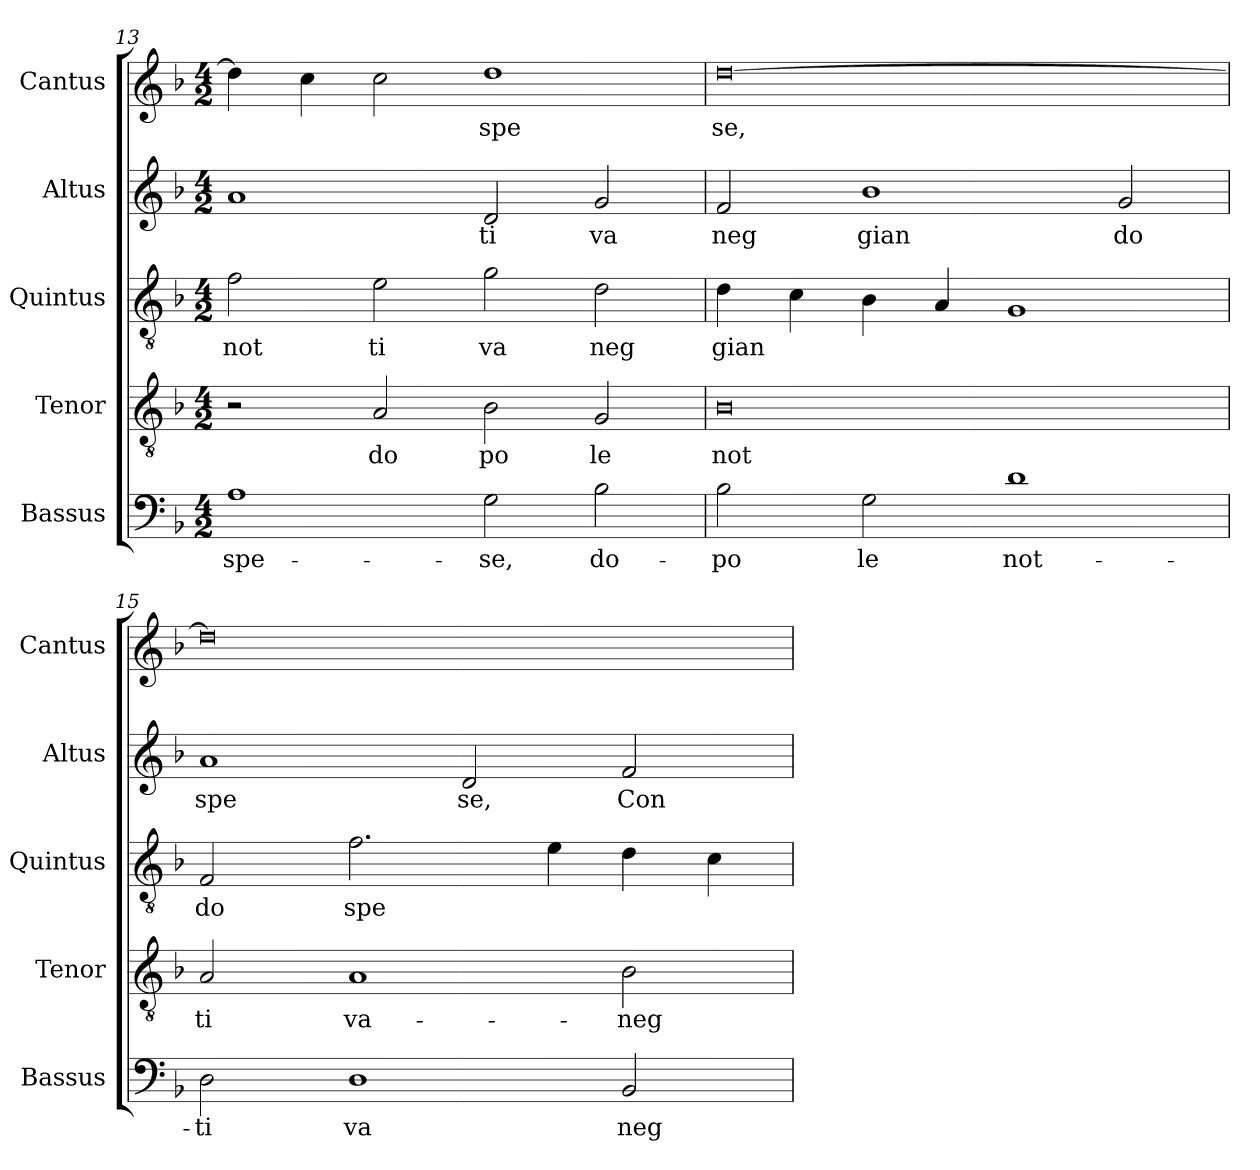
**kern	**text	**kern	**text	**kern	**text	**kern	**text	**kern	**text
*part5	*part5	*part4	*part4	*part3	*part3	*part2	*part2	*part1	*part1
*staff5	*staff5	*staff4	*staff4	*staff3	*staff3	*staff2	*staff2	*staff1	*staff1
*I"Bassus	*	*I"Tenor	*	*I"Quintus	*	*I"Altus	*	*I"Cantus	*
*I'Bassus	*	*I'Tenor	*	*I'Quintus	*	*I'Altus	*	*I'Cantus	*
*clefF4	*	*clefGv2	*	*clefGv2	*	*clefG2	*	*clefG2	*
*k[b-]	*	*k[b-]	*	*k[b-]	*	*k[b-]	*	*k[b-]	*
*F:	*	*F:	*	*F:	*	*F:	*	*F:	*
*M4/2	*	*M4/2	*	*M4/2	*	*M4/2	*	*M4/2	*
=13	=13	=13	=13	=13	=13	=13	=13	=13	=13
!	!LO:LY:b:cj	!	!	!	!LO:LY:b:cj	!	!	!	!
1A	spe-	2r	.	2f\	not	1a	.	4dd\]	.
.	.	.	.	.	.	.	.	4cc\	.
!	!	!	!LO:LY:b:cj	!	!LO:LY:b:cj	!	!	!	!
.	.	2A/	do	2e\	ti	.	.	2cc\	.
!	!LO:LY:b:cj	!	!LO:LY:b:cj	!	!LO:LY:b:cj	!	!LO:LY:b:cj	!	!LO:LY:b:cj
2G\	-se,	2B-\	po	2g\	va	2d/	ti	1dd	spe
!	!LO:LY:b:cj	!	!LO:LY:b:cj	!	!LO:LY:b:cj	!	!LO:LY:b:cj	!	!
2B-\	do-	2G/	le	2d\	neg	2g/	va	.	.
=14	=14	=14	=14	=14	=14	=14	=14	=14	=14
!	!LO:LY:b:cj	!	!LO:LY:b:cj	!	!LO:LY:b	!	!LO:LY:b:cj	!	!LO:LY:b:cj
2B-\	-po	0B-	not	4d\	gian	2f/	neg	[>0dd	se,
.	.	.	.	4c\	.	.	.	.	.
!	!LO:LY:b:cj	!	!	!	!	!	!LO:LY:b:cj	!	!
2G\	le	.	.	4B-\	.	1b-	gian	.	.
.	.	.	.	4A/	.	.	.	.	.
!	!LO:LY:b:cj	!	!	!	!	!	!	!	!
1d	not-	.	.	1G	.	.	.	.	.
!	!	!	!	!	!	!	!LO:LY:b:cj	!	!
.	.	.	.	.	.	2g/	do	.	.
!!LO:LB:g=z
=15	=15	=15	=15	=15	=15	=15	=15	=15	=15
!	!LO:LY:b:cj	!	!LO:LY:b:cj	!	!LO:LY:b:cj	!	!LO:LY:b:cj	!	!
*	*	*	*	*	*	*	*	*^	*
2D\	-ti	2A/	ti	2F/	do	1a	spe	0dd]	8...ryy	.
.	.	.	.	.	.	.	.	.	1ryy	.
!	!LO:LY:b:cj	!	!LO:LY:b:cj	!	!LO:LY:b	!	!	!	!	!
1D	va	1A	va-	2.f\	spe	.	.	.	.	.
!	!	!	!	!	!	!	!LO:LY:b:cj	!	!	!
.	.	.	.	.	.	2d/	se,	.	.	.
.	.	.	.	.	.	.	.	.	2ryy	.
.	.	.	.	4e\	.	.	.	.	.	.
!	!LO:LY:b:cj	!	!LO:LY:b:cj	!	!	!	!LO:LY:b:cj	!	!	!
2BB-/	neg	2B-\	-neg-	4d\	.	2f/	Con	.	.	.
.	.	.	.	.	.	.	.	.	4ryy	.
.	.	.	.	4c\	.	.	.	.	.	.
.	.	.	.	.	.	.	.	.	64ryy	.
*	*	*	*	*	*	*	*	*v	*v	*
=	=	=	=	=	=	=	=	=	=
*-	*-	*-	*-	*-	*-	*-	*-	*-	*-
